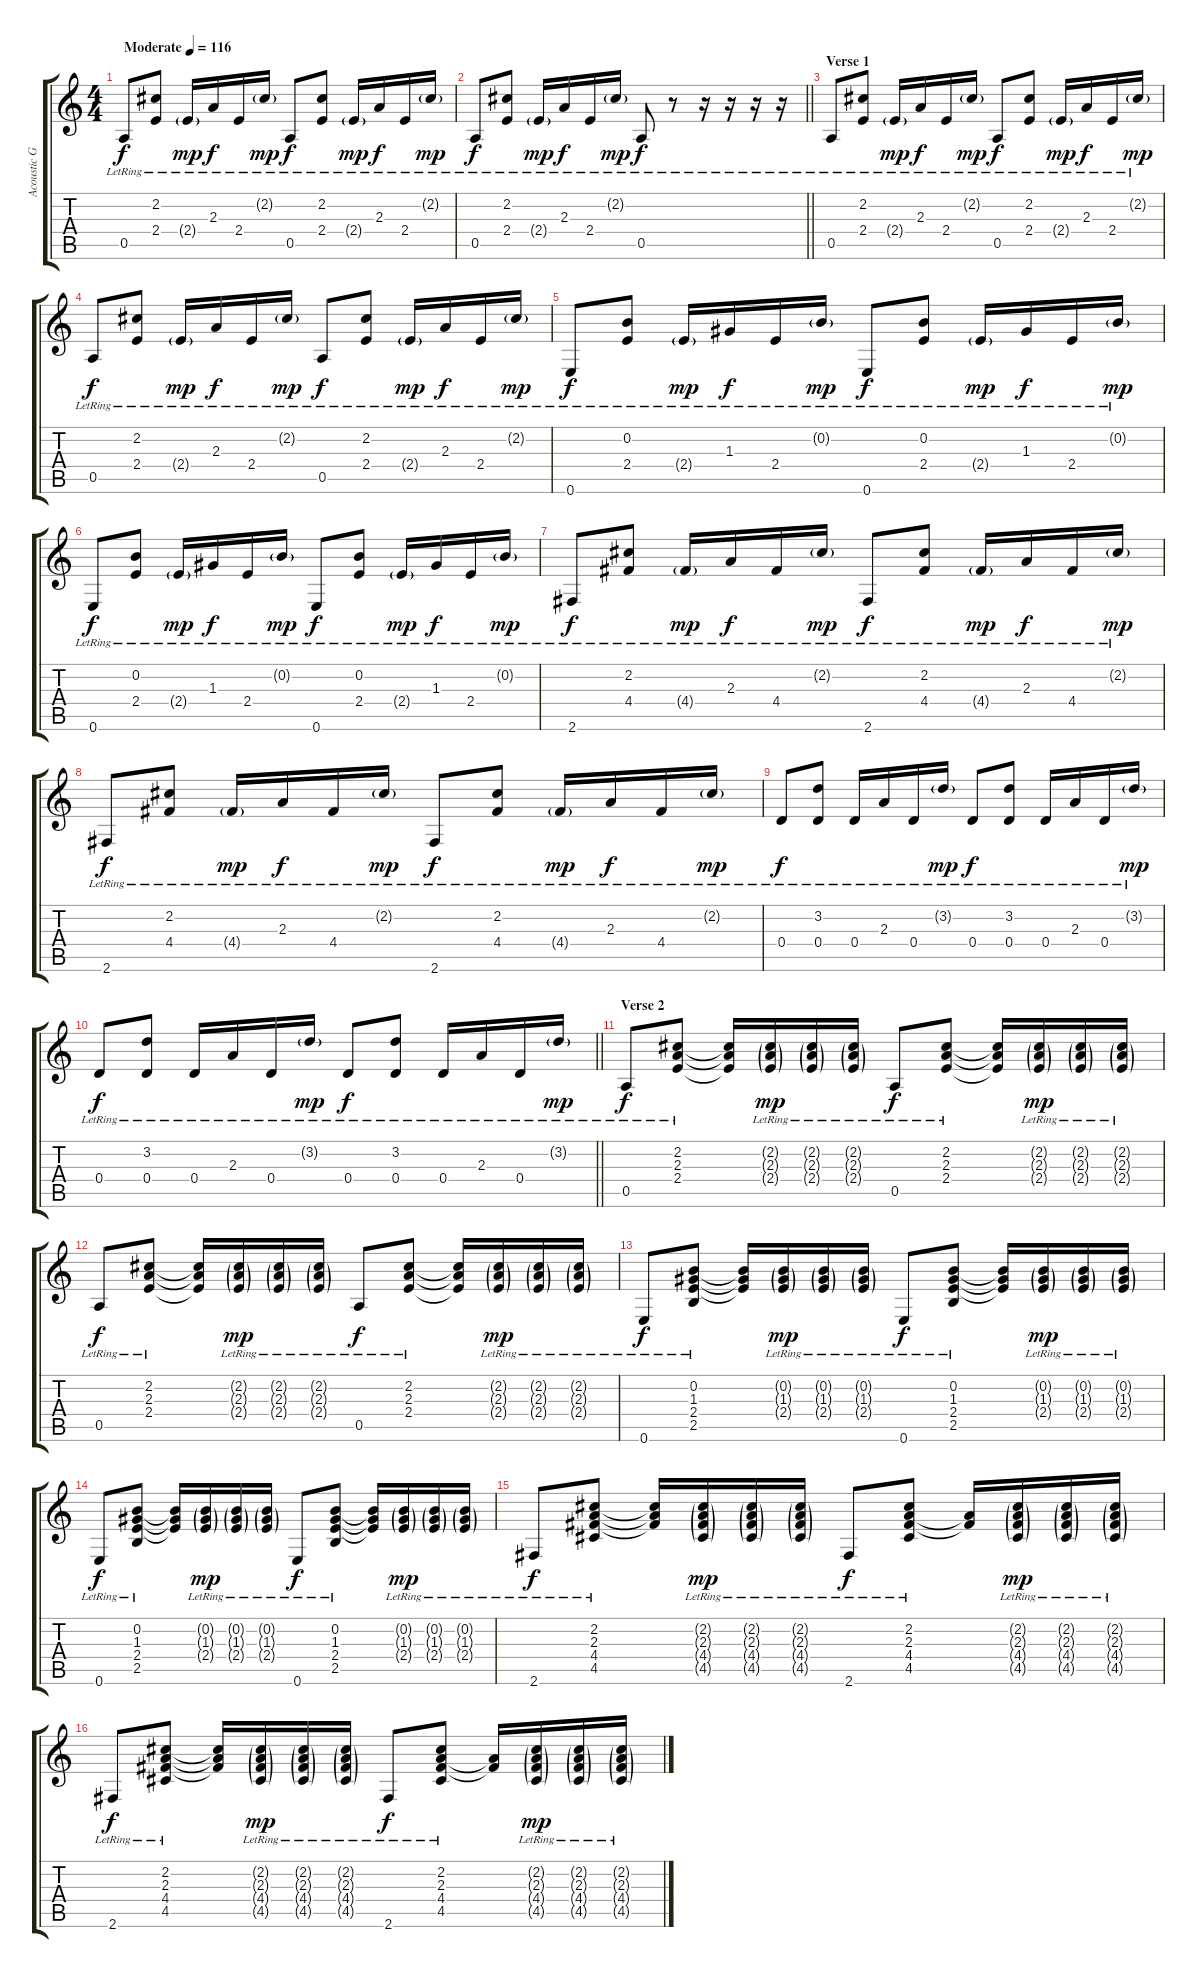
\track ("Acoustic Guitar" "Acoustic G") {instrument acousticguitarsteel}
\staff {score tabs}
\tuning (E4 B3 G3 D3 A2 E2) {hide}
\ts (4 4)
\tempo (116 "Moderate")
\clef g2
\ks c
0.5{lr}.8{dy f instrument acousticguitarsteel} (2.2{lr} 2.4{lr}).8 2.4{g lr}.16{dy mp} 2.3{lr}.16{dy f} 2.4{lr}.16 2.2{g lr}.16{dy mp} 0.5{lr}.8{dy f} (2.2{lr} 2.4{lr}).8 2.4{g lr}.16{dy mp} 2.3{lr}.16{dy f} 2.4{lr}.16 2.2{g lr}.16{dy mp} |
\barLineRight lightlight
0.5{lr}.8{dy f} (2.2{lr} 2.4{lr}).8 2.4{g lr}.16{dy mp} 2.3{lr}.16{dy f} 2.4{lr}.16 2.2{g lr}.16{dy mp} 0.5{lr}.8{dy f} r.8 r.16 r.16 r.16 r.16 |
\section ("" "Verse 1")
0.5{lr}.8 (2.2{lr} 2.4{lr}).8 2.4{g lr}.16{dy mp} 2.3{lr}.16{dy f} 2.4{lr}.16 2.2{g lr}.16{dy mp} 0.5{lr}.8{dy f} (2.2{lr} 2.4{lr}).8 2.4{g lr}.16{dy mp} 2.3{lr}.16{dy f} 2.4{lr}.16 2.2{g lr}.16{dy mp} |
0.5{lr}.8{dy f} (2.2{lr} 2.4{lr}).8 2.4{g lr}.16{dy mp} 2.3{lr}.16{dy f} 2.4{lr}.16 2.2{g lr}.16{dy mp} 0.5{lr}.8{dy f} (2.2{lr} 2.4{lr}).8 2.4{g lr}.16{dy mp} 2.3{lr}.16{dy f} 2.4{lr}.16 2.2{g lr}.16{dy mp} |
0.6{lr}.8{dy f} (0.2{lr} 2.4{lr}).8 2.4{g lr}.16{dy mp} 1.3{lr}.16{dy f} 2.4{lr}.16 0.2{g lr}.16{dy mp} 0.6{lr}.8{dy f} (0.2{lr} 2.4{lr}).8 2.4{g lr}.16{dy mp} 1.3{lr}.16{dy f} 2.4{lr}.16 0.2{g lr}.16{dy mp} |
0.6{lr}.8{dy f} (0.2{lr} 2.4{lr}).8 2.4{g lr}.16{dy mp} 1.3{lr}.16{dy f} 2.4{lr}.16 0.2{g lr}.16{dy mp} 0.6{lr}.8{dy f} (0.2{lr} 2.4{lr}).8 2.4{g lr}.16{dy mp} 1.3{lr}.16{dy f} 2.4{lr}.16 0.2{g lr}.16{dy mp} |
2.6{lr}.8{dy f} (2.2{lr} 4.4{lr}).8 4.4{g lr}.16{dy mp} 2.3{lr}.16{dy f} 4.4{lr}.16 2.2{g lr}.16{dy mp} 2.6{lr}.8{dy f} (2.2{lr} 4.4{lr}).8 4.4{g lr}.16{dy mp} 2.3{lr}.16{dy f} 4.4{lr}.16 2.2{g lr}.16{dy mp} |
2.6{lr}.8{dy f} (2.2{lr} 4.4{lr}).8 4.4{g lr}.16{dy mp} 2.3{lr}.16{dy f} 4.4{lr}.16 2.2{g lr}.16{dy mp} 2.6{lr}.8{dy f} (2.2{lr} 4.4{lr}).8 4.4{g lr}.16{dy mp} 2.3{lr}.16{dy f} 4.4{lr}.16 2.2{g lr}.16{dy mp} |
0.4{lr}.8{dy f} (3.2{lr} 0.4{lr}).8 0.4{lr}.16 2.3{lr}.16 0.4{lr}.16 3.2{g lr}.16{dy mp} 0.4{lr}.8{dy f} (3.2{lr} 0.4{lr}).8 0.4{lr}.16 2.3{lr}.16 0.4{lr}.16 3.2{g lr}.16{dy mp} |
\barLineRight lightlight
0.4{lr}.8{dy f} (3.2{lr} 0.4{lr}).8 0.4{lr}.16 2.3{lr}.16 0.4{lr}.16 3.2{g lr}.16{dy mp} 0.4{lr}.8{dy f} (3.2{lr} 0.4{lr}).8 0.4{lr}.16 2.3{lr}.16 0.4{lr}.16 3.2{g lr}.16{dy mp} |
\section ("" "Verse 2")
0.5{lr}.8{dy f} (2.2{lr} 2.3 2.4{lr}).8 (2.2{t} 2.3{t} 2.4{t}).16 (2.2{g} 2.3{g} 2.4{g lr}).16{dy mp} (2.2{g} 2.3{g lr} 2.4{g}).16 (2.2{g} 2.3{g} 2.4{g lr}).16 0.5{lr}.8{dy f} (2.2{lr} 2.3 2.4{lr}).8 (2.2{t} 2.3{t} 2.4{t}).16 (2.2{g} 2.3{g} 2.4{g lr}).16{dy mp} (2.2{g} 2.3{g lr} 2.4{g}).16 (2.2{g} 2.3{g} 2.4{g lr}).16 |
0.5{lr}.8{dy f} (2.2{lr} 2.3 2.4{lr}).8 (2.2{t} 2.3{t} 2.4{t}).16 (2.2{g} 2.3{g} 2.4{g lr}).16{dy mp} (2.2{g} 2.3{g lr} 2.4{g}).16 (2.2{g} 2.3{g} 2.4{g lr}).16 0.5{lr}.8{dy f} (2.2{lr} 2.3 2.4{lr}).8 (2.2{t} 2.3{t} 2.4{t}).16 (2.2{g} 2.3{g} 2.4{g lr}).16{dy mp} (2.2{g} 2.3{g lr} 2.4{g}).16 (2.2{g} 2.3{g} 2.4{g lr}).16 |
0.6{lr}.8{dy f} (0.2{lr} 1.3{lr} 2.4{lr} 2.5{lr}).8 (0.2{t} 1.3{t} 2.4{t}).16 (0.2{g lr} 1.3{g lr} 2.4{g lr}).16{dy mp} (0.2{g lr} 1.3{g lr} 2.4{g lr}).16 (0.2{g lr} 1.3{g lr} 2.4{g lr}).16 0.6{lr}.8{dy f} (0.2{lr} 1.3{lr} 2.4{lr} 2.5{lr}).8 (0.2{t} 1.3{t} 2.4{t}).16 (0.2{g lr} 1.3{g lr} 2.4{g lr}).16{dy mp} (0.2{g lr} 1.3{g lr} 2.4{g lr}).16 (0.2{g lr} 1.3{g lr} 2.4{g lr}).16 |
0.6{lr}.8{dy f} (0.2{lr} 1.3{lr} 2.4{lr} 2.5{lr}).8 (0.2{t} 1.3{t} 2.4{t}).16 (0.2{g lr} 1.3{g lr} 2.4{g lr}).16{dy mp} (0.2{g lr} 1.3{g lr} 2.4{g lr}).16 (0.2{g lr} 1.3{g lr} 2.4{g lr}).16 0.6{lr}.8{dy f} (0.2{lr} 1.3{lr} 2.4{lr} 2.5{lr}).8 (0.2{t} 1.3{t} 2.4{t}).16 (0.2{g lr} 1.3{g lr} 2.4{g lr}).16{dy mp} (0.2{g lr} 1.3{g lr} 2.4{g lr}).16 (0.2{g lr} 1.3{g lr} 2.4{g lr}).16 |
2.6{lr}.8{dy f} (2.2{lr} 2.3{lr} 4.4{lr} 4.5{lr}).8 (2.2{t} 2.3{t} 4.4{t}).16 (2.2{g lr} 2.3{g lr} 4.4{g lr} 4.5{g lr}).16{dy mp} (2.2{g lr} 2.3{g lr} 4.4{g lr} 4.5{g lr}).16 (2.2{g lr} 2.3{g lr} 4.4{g lr} 4.5{g lr}).16 2.6{lr}.8{dy f} (2.2{lr} 2.3{lr} 4.4{lr} 4.5{lr}).8 (2.3{t} 4.4{t}).16 (2.2{g lr} 2.3{g lr} 4.4{g lr} 4.5{g lr}).16{dy mp} (2.2{g lr} 2.3{g lr} 4.4{g lr} 4.5{g lr}).16 (2.2{g lr} 2.3{g lr} 4.4{g lr} 4.5{g lr}).16 |
2.6{lr}.8{dy f} (2.2{lr} 2.3{lr} 4.4{lr} 4.5{lr}).8 (2.2{t} 2.3{t} 4.4{t}).16 (2.2{g lr} 2.3{g lr} 4.4{g lr} 4.5{g lr}).16{dy mp} (2.2{g lr} 2.3{g lr} 4.4{g lr} 4.5{g lr}).16 (2.2{g lr} 2.3{g lr} 4.4{g lr} 4.5{g lr}).16 2.6{lr}.8{dy f} (2.2{lr} 2.3{lr} 4.4{lr} 4.5{lr}).8 (2.3{t} 4.4{t}).16 (2.2{g lr} 2.3{g lr} 4.4{g lr} 4.5{g lr}).16{dy mp} (2.2{g lr} 2.3{g lr} 4.4{g lr} 4.5{g lr}).16 (2.2{g lr} 2.3{g lr} 4.4{g lr} 4.5{g lr}).16
